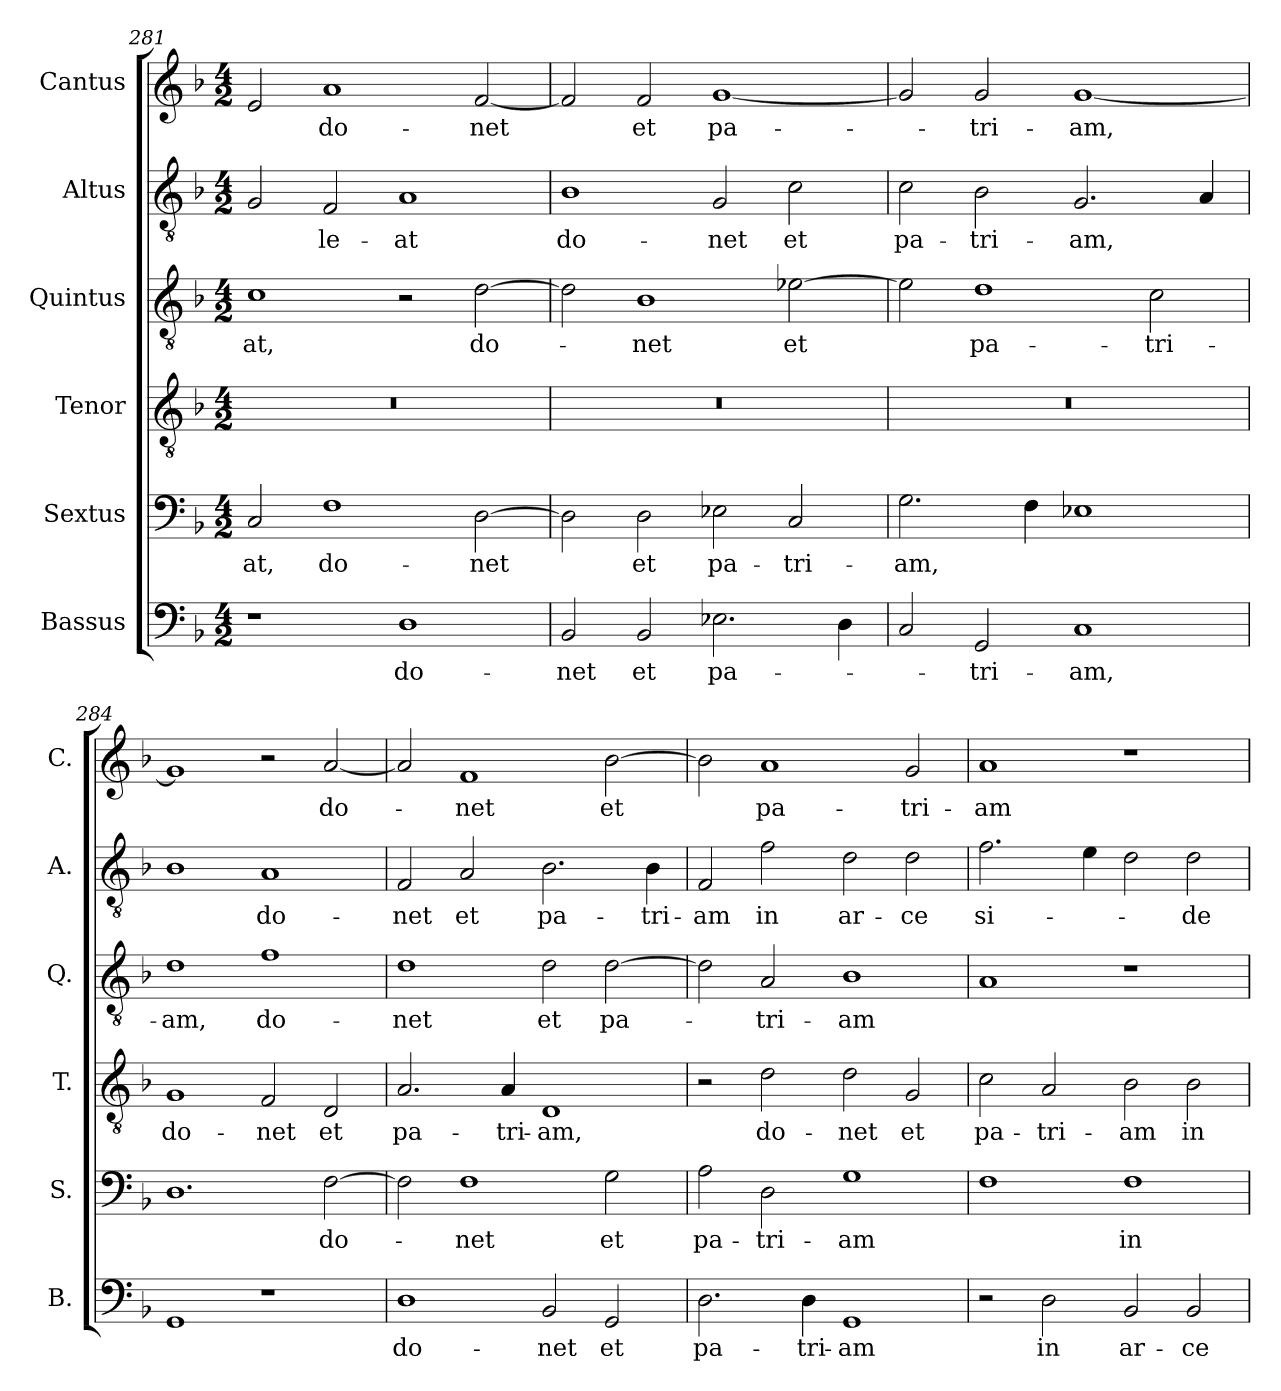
**kern	**text	**kern	**text	**kern	**text	**kern	**text	**kern	**text	**kern	**text
*part6	*part6	*part5	*part5	*part4	*part4	*part3	*part3	*part2	*part2	*part1	*part1
*staff6	*staff6	*staff5	*staff5	*staff4	*staff4	*staff3	*staff3	*staff2	*staff2	*staff1	*staff1
*I"Bassus	*	*I"Sextus	*	*I"Tenor	*	*I"Quintus	*	*I"Altus	*	*I"Cantus	*
*I'B.	*	*I'S.	*	*I'T.	*	*I'Q.	*	*I'A.	*	*I'C.	*
*clefF4	*	*clefF4	*	*clefGv2	*	*clefGv2	*	*clefGv2	*	*clefG2	*
*k[b-]	*	*k[b-]	*	*k[b-]	*	*k[b-]	*	*k[b-]	*	*k[b-]	*
*F:	*	*F:	*	*F:	*	*F:	*	*F:	*	*F:	*
*M4/2	*	*M4/2	*	*M4/2	*	*M4/2	*	*M4/2	*	*M4/2	*
=281	=281	=281	=281	=281	=281	=281	=281	=281	=281	=281	=281
!	!	!	!LO:LY:b	!	!	!	!LO:LY:b	!	!	!	!
1r	.	2C/	-at,	0r	.	1c	-at,	2G/	.	2e/	.
!	!	!	!LO:LY:b	!	!	!	!	!	!LO:LY:b	!	!LO:LY:b
.	.	1F	do-	.	.	.	.	2F/	-le-	1a	do-
!	!LO:LY:b	!	!	!	!	!	!	!	!LO:LY:b	!	!
1D	do-	.	.	.	.	2r	.	1A	-at	.	.
!	!	!	!LO:LY:b	!	!	!	!LO:LY:b	!	!	!	!LO:LY:b
.	.	[2D\	-net	.	.	[2d\	do-	.	.	[2f/	-net
=282	=282	=282	=282	=282	=282	=282	=282	=282	=282	=282	=282
!	!LO:LY:b	!	!	!	!	!	!	!	!LO:LY:b	!	!
2BB-/	-net	2D\]	.	0r	.	2d\]	.	1B-	do-	2f/]	.
!	!LO:LY:b	!	!LO:LY:b	!	!	!	!LO:LY:b	!	!	!	!LO:LY:b
2BB-/	et	2D\	et	.	.	1B-	-net	.	.	2f/	et
!	!LO:LY:b	!	!LO:LY:b	!	!	!	!	!	!LO:LY:b	!	!LO:LY:b
2.E-X\	pa-	2E-X\	pa-	.	.	.	.	2G/	-net	[1g	pa-
!	!	!	!LO:LY:b	!	!	!	!LO:LY:b	!	!LO:LY:b	!	!
.	.	2C/	-tri-	.	.	[2e-X\	et	2c\	et	.	.
4D\	.	.	.	.	.	.	.	.	.	.	.
=283	=283	=283	=283	=283	=283	=283	=283	=283	=283	=283	=283
!	!	!	!LO:LY:b	!	!	!	!	!	!LO:LY:b	!	!
2C/	.	2.G\	-am,	0r	.	2e-\]	.	2c\	pa-	2g/]	.
!	!LO:LY:b	!	!	!	!	!	!LO:LY:b	!	!LO:LY:b	!	!LO:LY:b
2GG/	-tri-	.	.	.	.	1d	pa-	2B-\	-tri-	2g/	-tri-
.	.	4F\	.	.	.	.	.	.	.	.	.
!	!LO:LY:b	!	!	!	!	!	!	!	!LO:LY:b	!	!LO:LY:b
1C	-am,	1E-X	.	.	.	.	.	2.G/	-am,	[1g	-am,
!	!	!	!	!	!	!	!LO:LY:b	!	!	!	!
.	.	.	.	.	.	2c\	-tri-	.	.	.	.
.	.	.	.	.	.	.	.	4A/	.	.	.
=284	=284	=284	=284	=284	=284	=284	=284	=284	=284	=284	=284
!	!	!	!	!	!LO:LY:b	!	!LO:LY:b	!	!	!	!
1GG	.	1.D	.	1G	do-	1d	-am,	1B-	.	1g]	.
!	!	!	!	!	!LO:LY:b	!	!LO:LY:b	!	!LO:LY:b	!	!
1r	.	.	.	2F/	-net	1f	do-	1A	do-	2r	.
!	!	!	!LO:LY:b	!	!LO:LY:b	!	!	!	!	!	!LO:LY:b
.	.	[2F\	do-	2D/	et	.	.	.	.	[2a/	do-
!!LO:LB:g=z
=285	=285	=285	=285	=285	=285	=285	=285	=285	=285	=285	=285
!	!LO:LY:b	!	!	!	!LO:LY:b	!	!LO:LY:b	!	!LO:LY:b	!	!
1D	do-	2F\]	.	2.A/	pa-	1d	-net	2F/	-net	2a/]	.
!	!	!	!LO:LY:b	!	!	!	!	!	!LO:LY:b	!	!LO:LY:b
.	.	1F	-net	.	.	.	.	2A/	et	1f	-net
!	!	!	!	!	!LO:LY:b	!	!	!	!	!	!
.	.	.	.	4A/	-tri-	.	.	.	.	.	.
!	!LO:LY:b	!	!	!	!LO:LY:b	!	!LO:LY:b	!	!LO:LY:b	!	!
2BB-/	-net	.	.	1D	-am,	2d\	et	2.B-\	pa-	.	.
!	!LO:LY:b	!	!LO:LY:b	!	!	!	!LO:LY:b	!	!	!	!LO:LY:b
2GG/	et	2G\	et	.	.	[2d\	pa-	.	.	[2b-\	et
!	!	!	!	!	!	!	!	!	!LO:LY:b	!	!
.	.	.	.	.	.	.	.	4B-\	-tri-	.	.
=286	=286	=286	=286	=286	=286	=286	=286	=286	=286	=286	=286
!	!LO:LY:b	!	!LO:LY:b	!	!	!	!	!	!LO:LY:b	!	!
2.D\	pa-	2A\	pa-	2r	.	2d\]	.	2F/	-am	2b-\]	.
!	!	!	!LO:LY:b	!	!LO:LY:b	!	!LO:LY:b	!	!LO:LY:b	!	!LO:LY:b
.	.	2D\	-tri-	2d\	do-	2A/	-tri-	2f\	in	1a	pa-
!	!LO:LY:b	!	!	!	!	!	!	!	!	!	!
4D\	-tri-	.	.	.	.	.	.	.	.	.	.
!	!LO:LY:b	!	!LO:LY:b	!	!LO:LY:b	!	!LO:LY:b	!	!LO:LY:b	!	!
1GG	-am	1G	-am	2d\	-net	1B-	-am	2d\	ar-	.	.
!	!	!	!	!	!LO:LY:b	!	!	!	!LO:LY:b	!	!LO:LY:b
.	.	.	.	2G/	et	.	.	2d\	-ce	2g/	-tri-
=287	=287	=287	=287	=287	=287	=287	=287	=287	=287	=287	=287
!	!	!	!	!	!LO:LY:b	!	!	!	!LO:LY:b	!	!LO:LY:b
2r	.	1F	.	2c\	pa-	1A	.	2.f\	si-	1a	-am
!	!LO:LY:b	!	!	!	!LO:LY:b	!	!	!	!	!	!
2D\	in	.	.	2A/	-tri-	.	.	.	.	.	.
.	.	.	.	.	.	.	.	4e\	.	.	.
!	!LO:LY:b	!	!LO:LY:b	!	!LO:LY:b	!	!	!	!	!	!
2BB-/	ar-	1F	in	2B-\	-am	1r	.	2d\	.	1r	.
!	!LO:LY:b	!	!	!	!LO:LY:b	!	!	!	!LO:LY:b	!	!
2BB-/	-ce	.	.	2B-\	in	.	.	2d\	-de-	.	.
=	=	=	=	=	=	=	=	=	=	=	=
*-	*-	*-	*-	*-	*-	*-	*-	*-	*-	*-	*-
